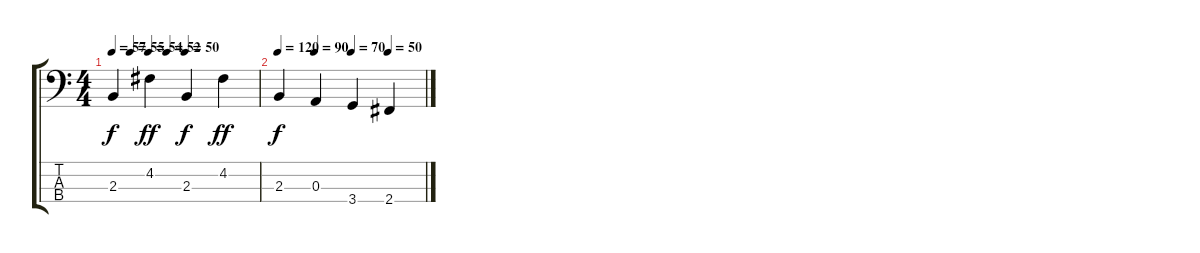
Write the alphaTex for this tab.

\track "" {instrument electricbassfinger}
\staff {score tabs}
\tuning (G2 D2 A1 E1) {hide}
\ts (4 4)
\tempo 57
\tempo (55 0.125)
\tempo (54 0.25)
\tempo (52 0.375)
\tempo (50 0.5)
\clef f4
\ks c
2.3.4{dy f} 4.2.4{dy ff} 2.3.4{dy f} 4.2.4{dy ff} |
\tempo 120
\tempo (90 0.25)
\tempo (70 0.5)
\tempo (50 0.75)
2.3.4{dy f} 0.3.4 3.4.4 2.4.4
